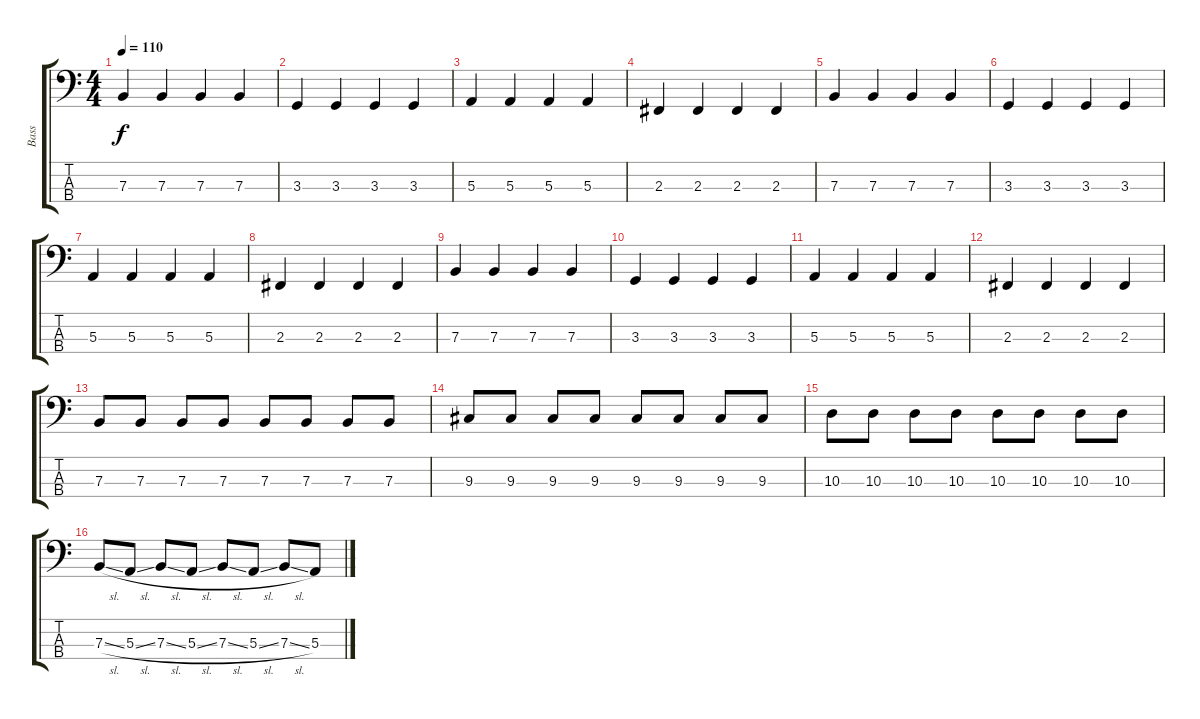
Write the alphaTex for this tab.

\track ("Bass" "Bass") {instrument electricbasspick}
\staff {score tabs}
\tuning (D2 A1 E1 B0) {hide}
\ts (4 4)
\tempo 110
\clef f4
\ks c
7.3.4{dy f} 7.3.4 7.3.4 7.3.4 |
3.3.4 3.3.4 3.3.4 3.3.4 |
5.3.4 5.3.4 5.3.4 5.3.4 |
2.3.4 2.3.4 2.3.4 2.3.4 |
7.3.4 7.3.4 7.3.4 7.3.4 |
3.3.4 3.3.4 3.3.4 3.3.4 |
5.3.4 5.3.4 5.3.4 5.3.4 |
2.3.4 2.3.4 2.3.4 2.3.4 |
7.3.4 7.3.4 7.3.4 7.3.4 |
3.3.4 3.3.4 3.3.4 3.3.4 |
5.3.4 5.3.4 5.3.4 5.3.4 |
2.3.4 2.3.4 2.3.4 2.3.4 |
7.3.8 7.3.8 7.3.8 7.3.8 7.3.8 7.3.8 7.3.8 7.3.8 |
9.3.8 9.3.8 9.3.8 9.3.8 9.3.8 9.3.8 9.3.8 9.3.8 |
10.3.8 10.3.8 10.3.8 10.3.8 10.3.8 10.3.8 10.3.8 10.3.8 |
7.3{sl}.8 5.3{sl}.8 7.3{sl}.8 5.3{sl}.8 7.3{sl}.8 5.3{sl}.8 7.3{sl}.8 5.3.8
